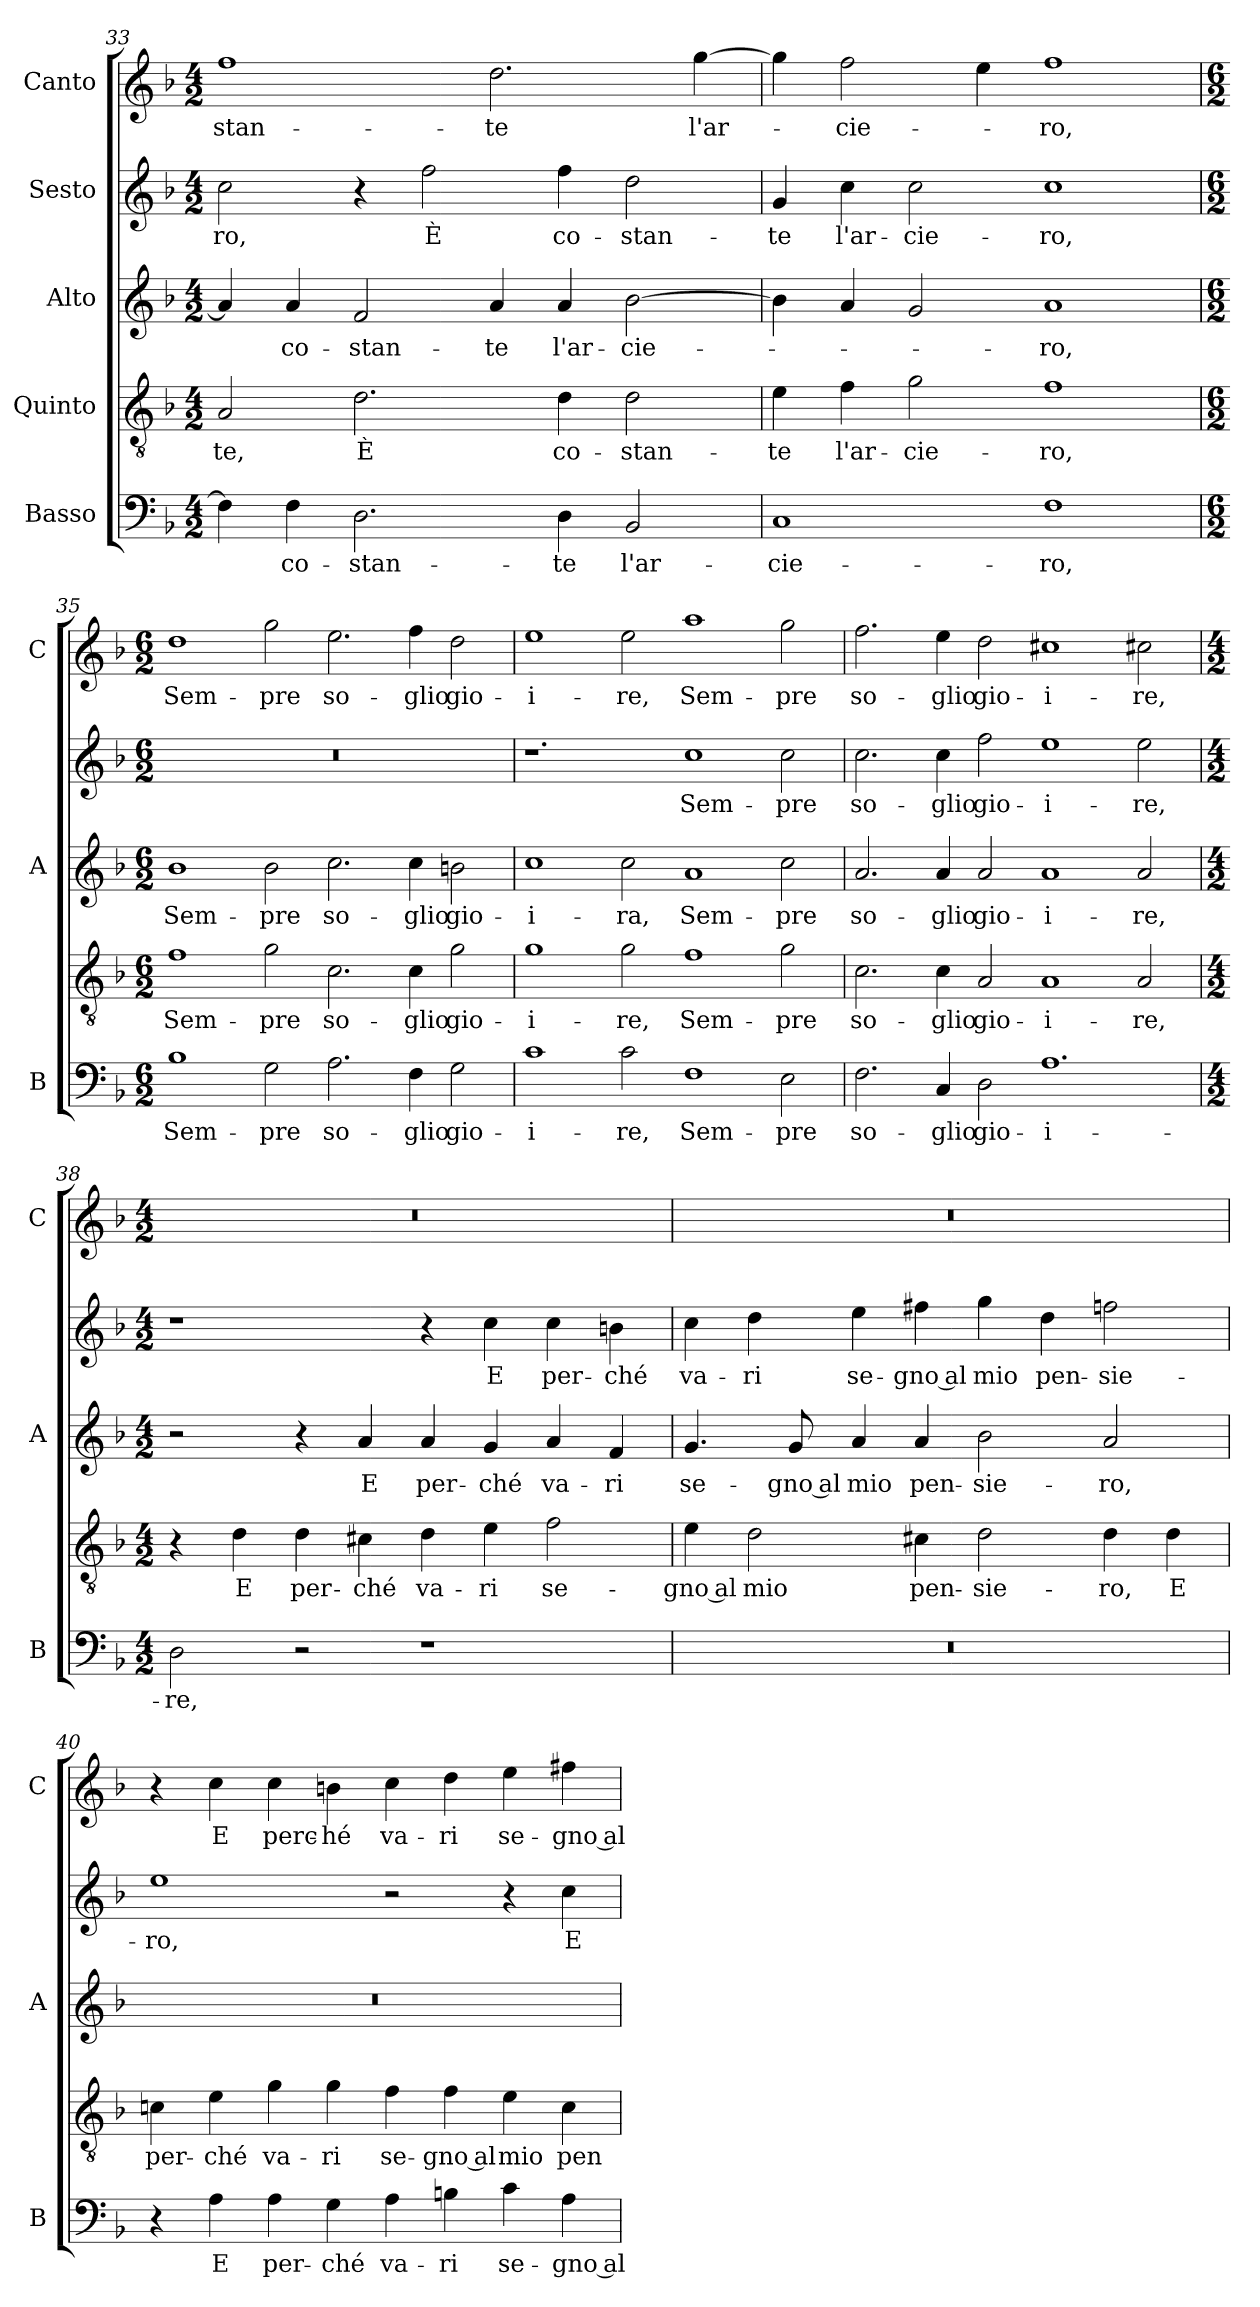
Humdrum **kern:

**kern	**text	**kern	**text	**kern	**text	**kern	**text	**kern	**text
*part5	*part5	*part4	*part4	*part3	*part3	*part2	*part2	*part1	*part1
*staff5	*staff5	*staff4	*staff4	*staff3	*staff3	*staff2	*staff2	*staff1	*staff1
*I"Basso	*	*I"Quinto	*	*I"Alto	*	*I"Sesto	*	*I"Canto	*
*I'B	*	*	*	*I'A	*	*	*	*I'C	*
*clefF4	*	*clefGv2	*	*clefG2	*	*clefG2	*	*clefG2	*
*k[b-]	*	*k[b-]	*	*k[b-]	*	*k[b-]	*	*k[b-]	*
*F:	*	*F:	*	*F:	*	*F:	*	*F:	*
*M4/2	*	*M4/2	*	*M4/2	*	*M4/2	*	*M4/2	*
=33	=33	=33	=33	=33	=33	=33	=33	=33	=33
4F]	.	2A	-te,	4a]	.	2cc	-ro,	1ff	-stan-
4F	co-	.	.	4a	co-	.	.	.	.
2.D	-stan-	2.d	È	2f	-stan-	4r	.	.	.
.	.	.	.	.	.	2ff	È	.	.
.	.	.	.	4a	-te	.	.	2.dd	-te
4D	-te	4d	co-	4a	l'ar-	4ff	co-	.	.
2BB-	l'ar-	2d	-stan-	[2b-	-cie-	2dd	-stan-	.	.
.	.	.	.	.	.	.	.	[4gg	l'ar-
=34	=34	=34	=34	=34	=34	=34	=34	=34	=34
1C	-cie-	4e	-te	4b-]	.	4g	-te	4gg]	.
.	.	4f	l'ar-	4a	.	4cc	l'ar-	2ff	-cie-
.	.	2g	-cie-	2g	.	2cc	-cie-	.	.
.	.	.	.	.	.	.	.	4ee	.
1F	-ro,	1f	-ro,	1a	-ro,	1cc	-ro,	1ff	-ro,
=35	=35	=35	=35	=35	=35	=35	=35	=35	=35
*M6/2	*	*M6/2	*	*M6/2	*	*M6/2	*	*M6/2	*
1B-	Sem-	1f	Sem-	1b-	Sem-	1%3r	.	1dd	Sem-
2G	-pre	2g	-pre	2b-	-pre	.	.	2gg	-pre
2.A	so-	2.c	so-	2.cc	so-	.	.	2.ee	so-
4F	-glio	4c	-glio	4cc	-glio	.	.	4ff	-glio
2G	gio-	2g	gio-	2bn	gio-	.	.	2dd	gio-
=36	=36	=36	=36	=36	=36	=36	=36	=36	=36
1c	-i-	1g	-i-	1cc	-i-	1.r	.	1ee	-i-
2c	-re,	2g	-re,	2cc	-ra,	.	.	2ee	-re,
1F	Sem-	1f	Sem-	1a	Sem-	1cc	Sem-	1aa	Sem-
2E	-pre	2g	-pre	2cc	-pre	2cc	-pre	2gg	-pre
=37	=37	=37	=37	=37	=37	=37	=37	=37	=37
2.F	so-	2.c	so-	2.a	so-	2.cc	so-	2.ff	so-
4C	-glio	4c	-glio	4a	-glio	4cc	-glio	4ee	-glio
2D	gio-	2A	gio-	2a	gio-	2ff	gio-	2dd	gio-
1.A	-i-	1A	-i-	1a	-i-	1ee	-i-	1cc#X	-i-
.	.	2A	-re,	2a	-re,	2ee	-re,	2cc#X	-re,
=38	=38	=38	=38	=38	=38	=38	=38	=38	=38
*M4/2	*	*M4/2	*	*M4/2	*	*M4/2	*	*M4/2	*
2D	-re,	4r	.	2r	.	1r	.	0r	.
.	.	4d	E	.	.	.	.	.	.
2r	.	4d	per-	4r	.	.	.	.	.
.	.	4c#X	-ché	4a	E	.	.	.	.
1r	.	4d	va-	4a	per-	4r	.	.	.
.	.	4e	-ri	4g	-ché	4cc	E	.	.
.	.	2f	se-	4a	va-	4cc	per-	.	.
.	.	.	.	4f	-ri	4bn	-ché	.	.
=39	=39	=39	=39	=39	=39	=39	=39	=39	=39
0r	.	4e	-gno al	4.g	se-	4cc	va-	0r	.
.	.	2d	mio	.	.	4dd	-ri	.	.
.	.	.	.	8g	-gno al	.	.	.	.
.	.	.	.	4a	mio	4ee	se-	.	.
.	.	4c#X	pen-	4a	pen-	4ff#X	-gno al	.	.
.	.	2d	-sie-	2b-	-sie-	4gg	mio	.	.
.	.	.	.	.	.	4dd	pen-	.	.
.	.	4d	-ro,	2a	-ro,	2ffn	-sie-	.	.
.	.	4d	E	.	.	.	.	.	.
=40	=40	=40	=40	=40	=40	=40	=40	=40	=40
4r	.	4cn	per-	0r	.	1ee	-ro,	4r	.
4A	E	4e	-ché	.	.	.	.	4cc	E
4A	per-	4g	va-	.	.	.	.	4cc	perc-
4G	-ché	4g	-ri	.	.	.	.	4bn	-hé
4A	va-	4f	se-	.	.	2r	.	4cc	va-
4Bn	-ri	4f	-gno al	.	.	.	.	4dd	-ri
4c	se-	4e	mio	.	.	4r	.	4ee	se-
4A	-gno al	4c	pen-	.	.	4cc	E	4ff#X	-gno al
=	=	=	=	=	=	=	=	=	=
*-	*-	*-	*-	*-	*-	*-	*-	*-	*-
